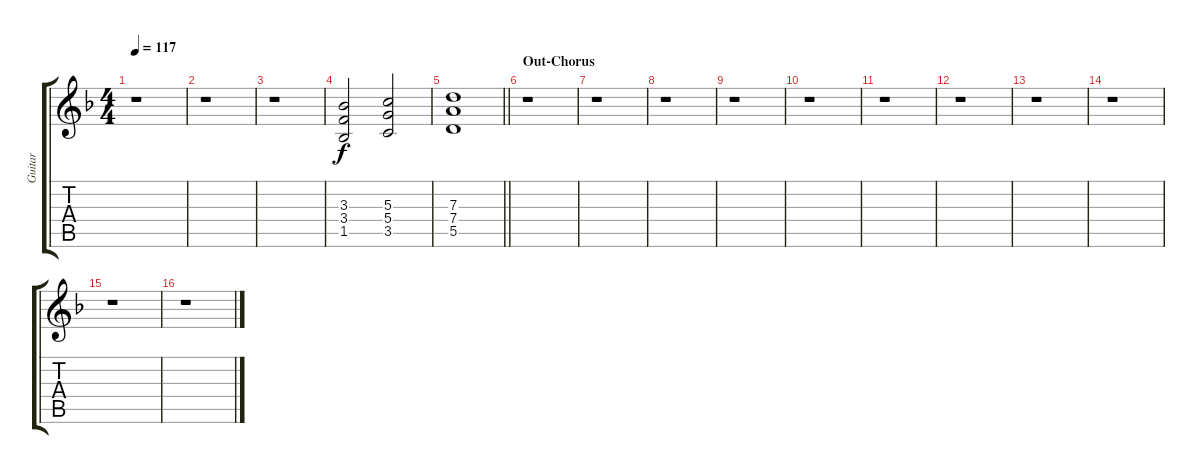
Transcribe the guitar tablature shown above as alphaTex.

\track ("Guitar" "Guitar") {instrument distortionguitar}
\staff {score tabs}
\tuning (E4 B3 G3 D3 A2 E2) {hide}
\ts (4 4)
\tempo 117
\clef g2
\ks dminor
r.1{dy f} |
r.1 |
r.1 |
(3.3 3.4 1.5).2 (5.3 5.4 3.5).2 |
\barLineRight lightlight
(7.3 7.4 5.5).1 |
\section ("" "Out-Chorus")
r.1 |
r.1 |
r.1 |
r.1 |
r.1 |
r.1 |
r.1 |
r.1 |
r.1 |
r.1 |
r.1
